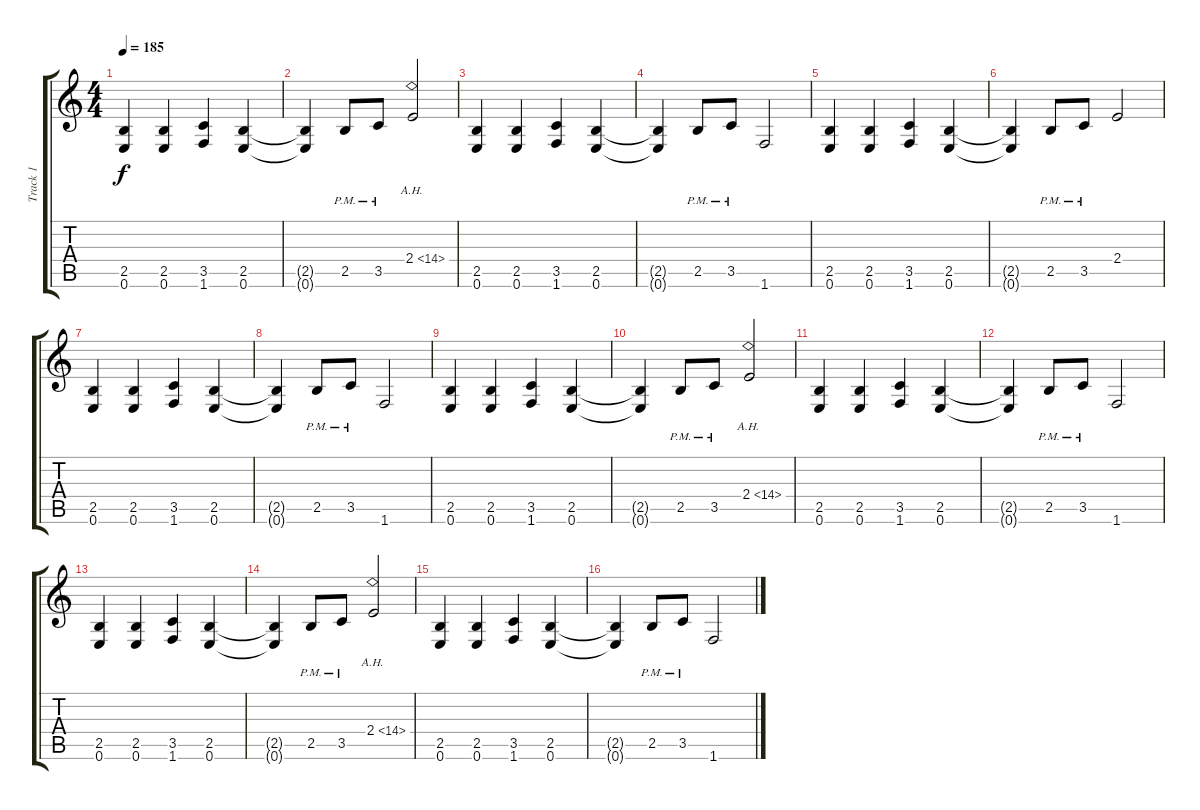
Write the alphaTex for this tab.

\track ("Track 1" "Track 1") {instrument distortionguitar}
\staff {score tabs}
\tuning (E4 B3 G3 D3 A2 E2) {hide}
\ts (4 4)
\tempo 185
\clef g2
\ks c
(2.5 0.6).4{dy f} (2.5 0.6).4 (3.5 1.6).4 (2.5 0.6).4 |
(2.5{t} 0.6{t}).4 2.5{pm}.8 3.5{pm}.8 2.4{ah 12}.2 |
(2.5 0.6).4 (2.5 0.6).4 (3.5 1.6).4 (2.5 0.6).4 |
(2.5{t} 0.6{t}).4 2.5{pm}.8 3.5{pm}.8 1.6.2 |
(2.5 0.6).4 (2.5 0.6).4 (3.5 1.6).4 (2.5 0.6).4 |
(2.5{t} 0.6{t}).4 2.5{pm}.8 3.5{pm}.8 2.4.2 |
(2.5 0.6).4 (2.5 0.6).4 (3.5 1.6).4 (2.5 0.6).4 |
(2.5{t} 0.6{t}).4 2.5{pm}.8 3.5{pm}.8 1.6.2 |
(2.5 0.6).4 (2.5 0.6).4 (3.5 1.6).4 (2.5 0.6).4 |
(2.5{t} 0.6{t}).4 2.5{pm}.8 3.5{pm}.8 2.4{ah 12}.2 |
(2.5 0.6).4 (2.5 0.6).4 (3.5 1.6).4 (2.5 0.6).4 |
(2.5{t} 0.6{t}).4 2.5{pm}.8 3.5{pm}.8 1.6.2 |
(2.5 0.6).4 (2.5 0.6).4 (3.5 1.6).4 (2.5 0.6).4 |
(2.5{t} 0.6{t}).4 2.5{pm}.8 3.5{pm}.8 2.4{ah 12}.2 |
(2.5 0.6).4 (2.5 0.6).4 (3.5 1.6).4 (2.5 0.6).4 |
(2.5{t} 0.6{t}).4 2.5{pm}.8 3.5{pm}.8 1.6.2
